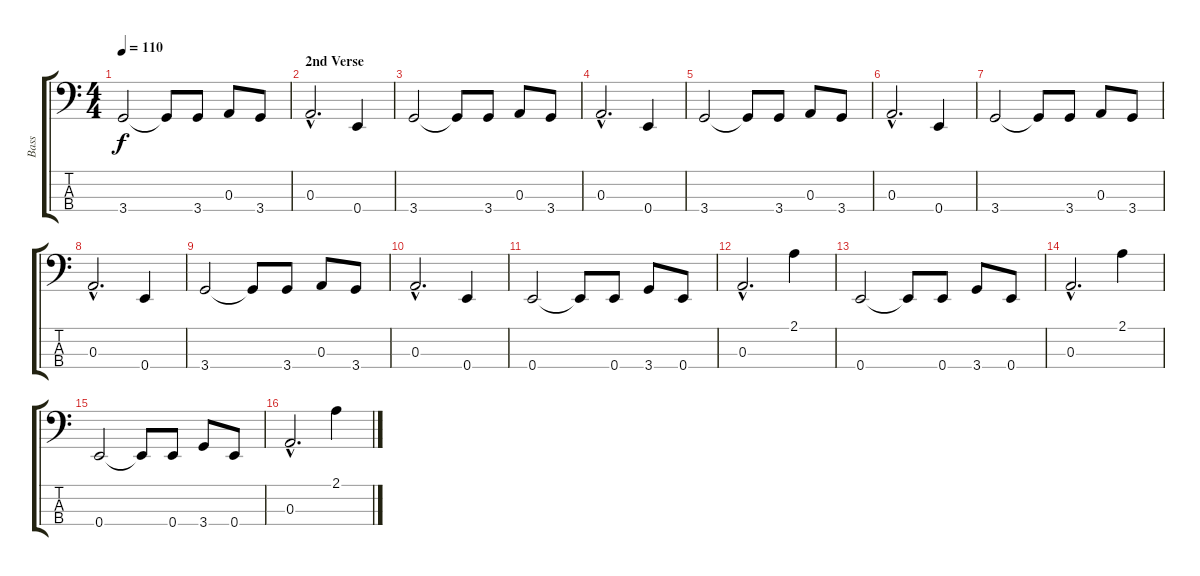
\track ("Bass" "Bass") {instrument electricbassfinger}
\staff {score tabs}
\tuning (G2 D2 A1 E1) {hide}
\ts (4 4)
\tempo 110
\clef f4
\ks c
3.4.2{dy f} 3.4{t}.8 3.4.8 0.3.8 3.4.8 |
\section ("" "2nd Verse")
0.3{hac}.2{d} 0.4.4 |
3.4.2 3.4{t}.8 3.4.8 0.3.8 3.4.8 |
0.3{hac}.2{d} 0.4.4 |
3.4.2 3.4{t}.8 3.4.8 0.3.8 3.4.8 |
0.3{hac}.2{d} 0.4.4 |
3.4.2 3.4{t}.8 3.4.8 0.3.8 3.4.8 |
0.3{hac}.2{d} 0.4.4 |
3.4.2 3.4{t}.8 3.4.8 0.3.8 3.4.8 |
0.3{hac}.2{d} 0.4.4 |
0.4.2 0.4{t}.8 0.4.8 3.4.8 0.4.8 |
0.3{hac}.2{d} 2.1.4 |
0.4.2 0.4{t}.8 0.4.8 3.4.8 0.4.8 |
0.3{hac}.2{d} 2.1.4 |
0.4.2 0.4{t}.8 0.4.8 3.4.8 0.4.8 |
0.3{hac}.2{d} 2.1.4
